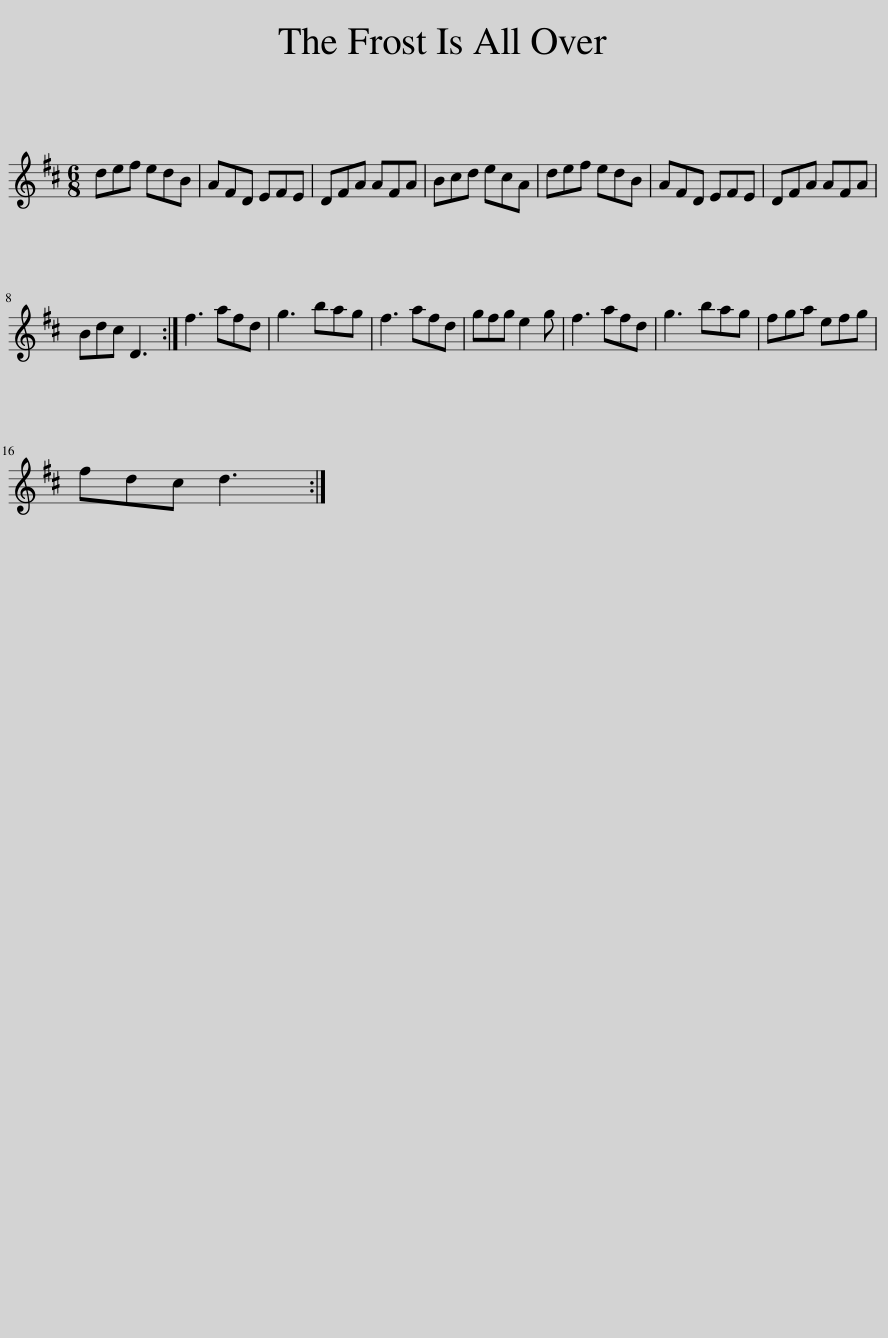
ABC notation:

X:1
L:1/8
M:6/8
I:linebreak $
K:D
V:1 treble
V:1
 def edB | AFD EFE | DFA AFA | Bcd ecA | def edB | %5
 AFD EFE | DFA AFA |$ Bdc D3 :| f3 afd | g3 bag | %10
 f3 afd | gfg e2 g | f3 afd | g3 bag | fga efg |$ %15
 fdc d3 :| %16
